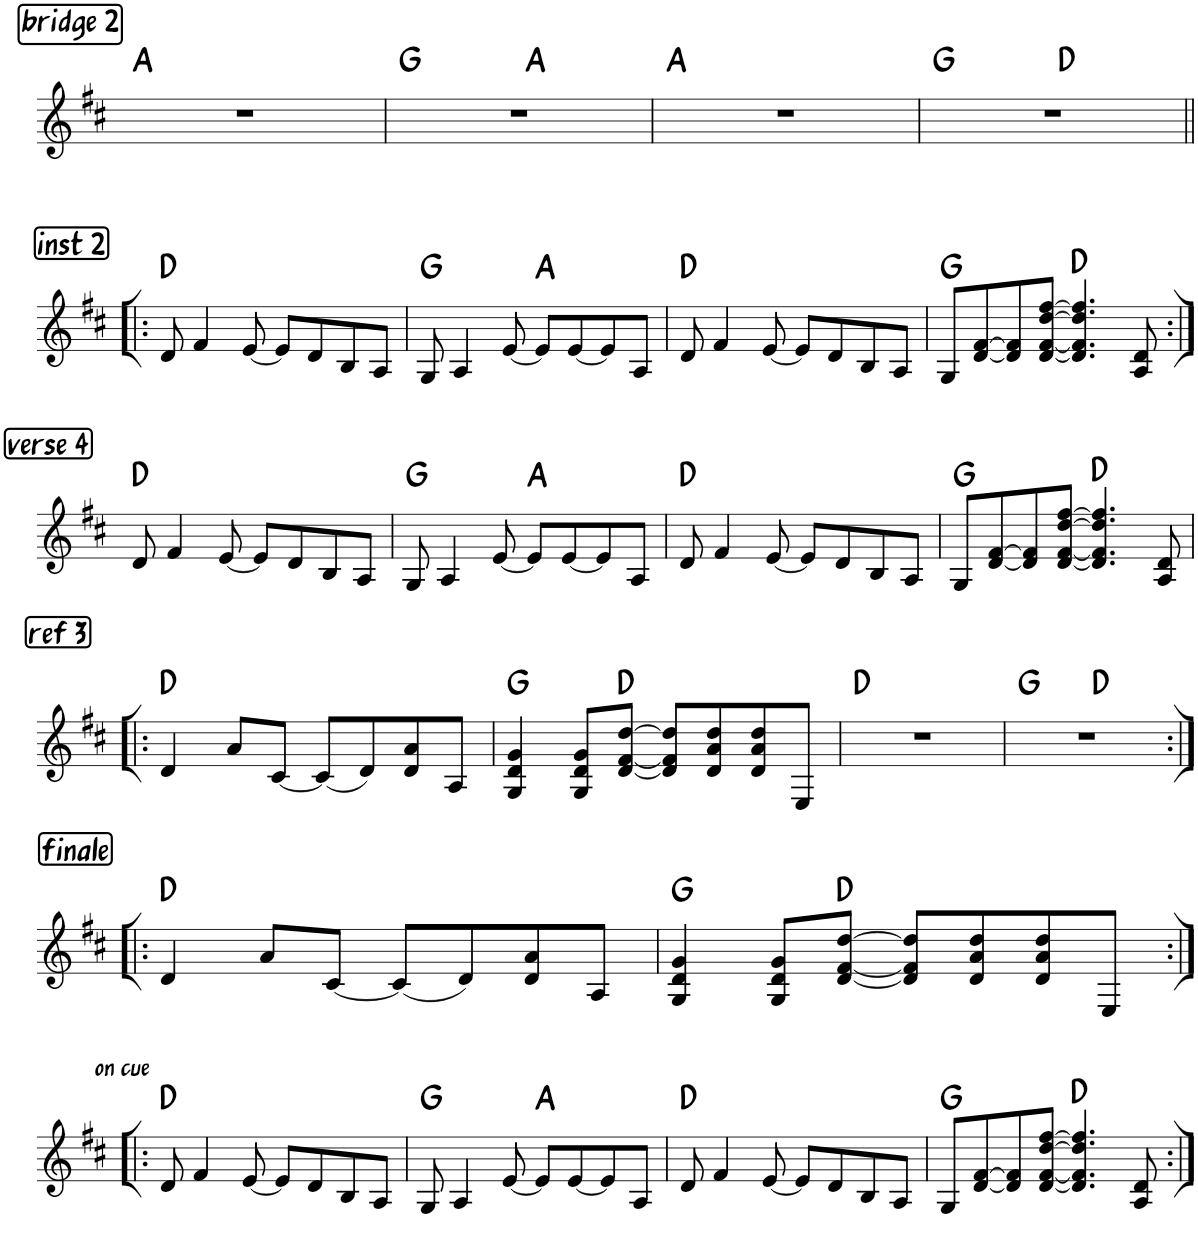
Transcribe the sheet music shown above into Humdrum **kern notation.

**kern	**harte
*part1	*part1
*staff1	*
*I"Piano	*
*I'Pno.	*
!!LO:PB:g=z
*clefG2	*
*k[f#c#]	*
*M4/4	*
!!LO:REH:place=s1:a:cj:fs=14:t=bridge 2
=33	=33
1r	A:maj
=34	=34
*^	*
1r	2ryy	G:maj
.	2ryy	A:maj
*v	*v	*
=35	=35
1r	A:maj
=36	=36
*^	*
1r	2ryy	G:maj
.	2ryy	D:maj
*v	*v	*
!!LO:LB:g=z
!!LO:REH:place=s1:a:cj:fs=14:t=inst 2
=37!|:	=37!|:
8d/	D:maj
4f#/	.
[8e/	.
8e/L]	.
8d/	.
8B/	.
8A/J	.
=38	=38
8G/	G:maj
4A/	.
[8e/	.
8e/L]	A:maj
[8e/	.
8e/]	.
8A/J	.
=39	=39
8d/	D:maj
4f#/	.
[8e/	.
8e/L]	.
8d/	.
8B/	.
8A/J	.
=40	=40
8G/L	G:maj
[8d/ [8f#/	.
8d/] 8f#/]	.
[8d/ [8f#/ [8dd/ [8ff#/J	.
4.d/] 4.f#/] 4.dd/] 4.ff#/]	D:maj
8A/ 8d/	.
!!LO:LB:g=z
!!LO:REH:place=s1:a:cj:fs=14:t=verse 4
=41:|!	=41:|!
8d/	D:maj
4f#/	.
[8e/	.
8e/L]	.
8d/	.
8B/	.
8A/J	.
=42	=42
8G/	G:maj
4A/	.
[8e/	.
8e/L]	A:maj
[8e/	.
8e/]	.
8A/J	.
=43	=43
8d/	D:maj
4f#/	.
[8e/	.
8e/L]	.
8d/	.
8B/	.
8A/J	.
=44	=44
8G/L	G:maj
[8d/ [8f#/	.
8d/] 8f#/]	.
[8d/ [8f#/ [8dd/ [8ff#/J	.
4.d/] 4.f#/] 4.dd/] 4.ff#/]	D:maj
8A/ 8d/	.
!!LO:LB:g=z
!!LO:REH:place=s1:a:cj:fs=14:t=ref 3
=45!|:	=45!|:
4d/	D:maj
8a/L	.
[8c#/J	.
(8c#/L]	.
8d/)	.
8d/ 8a/	.
8A/J	.
=46	=46
4G/ 4d/ 4g/	G:maj
8G/ 8d/ 8g/L	.
[8d/ [8f#/ [8dd/J	D:maj
8d/] 8f#/] 8dd/]L	.
8d/ 8a/ 8dd/	.
8d/ 8a/ 8dd/	.
8E/J	.
=47	=47
1r	D:maj
=48	=48
*^	*
1r	2ryy	G:maj
.	2ryy	D:maj
*v	*v	*
!!LO:LB:g=z
!!LO:REH:place=s1:a:cj:fs=14:t=finale
=49:|!|:	=49:|!|:
4d/	D:maj
8a/L	.
[8c#/J	.
(8c#/L]	.
8d/)	.
8d/ 8a/	.
8A/J	.
=50	=50
4G/ 4d/ 4g/	G:maj
8G/ 8d/ 8g/L	.
[8d/ [8f#/ [8dd/J	D:maj
8d/] 8f#/] 8dd/]L	.
8d/ 8a/ 8dd/	.
8d/ 8a/ 8dd/	.
8E/J	.
!!LO:LB:g=z
=51:|!|:	=51:|!|:
!LO:TX:a:t=on cue	!
8d/	D:maj
4f#/	.
[8e/	.
8e/L]	.
8d/	.
8B/	.
8A/J	.
=52	=52
8G/	G:maj
4A/	.
[8e/	.
8e/L]	A:maj
[8e/	.
8e/]	.
8A/J	.
=53	=53
8d/	D:maj
4f#/	.
[8e/	.
8e/L]	.
8d/	.
8B/	.
8A/J	.
=54	=54
8G/L	G:maj
[8d/ [8f#/	.
8d/] 8f#/]	.
[8d/ [8f#/ [8dd/ [8ff#/J	.
4.d/] 4.f#/] 4.dd/] 4.ff#/]	D:maj
8A/ 8d/	.
=:|!	=:|!
*-	*-
